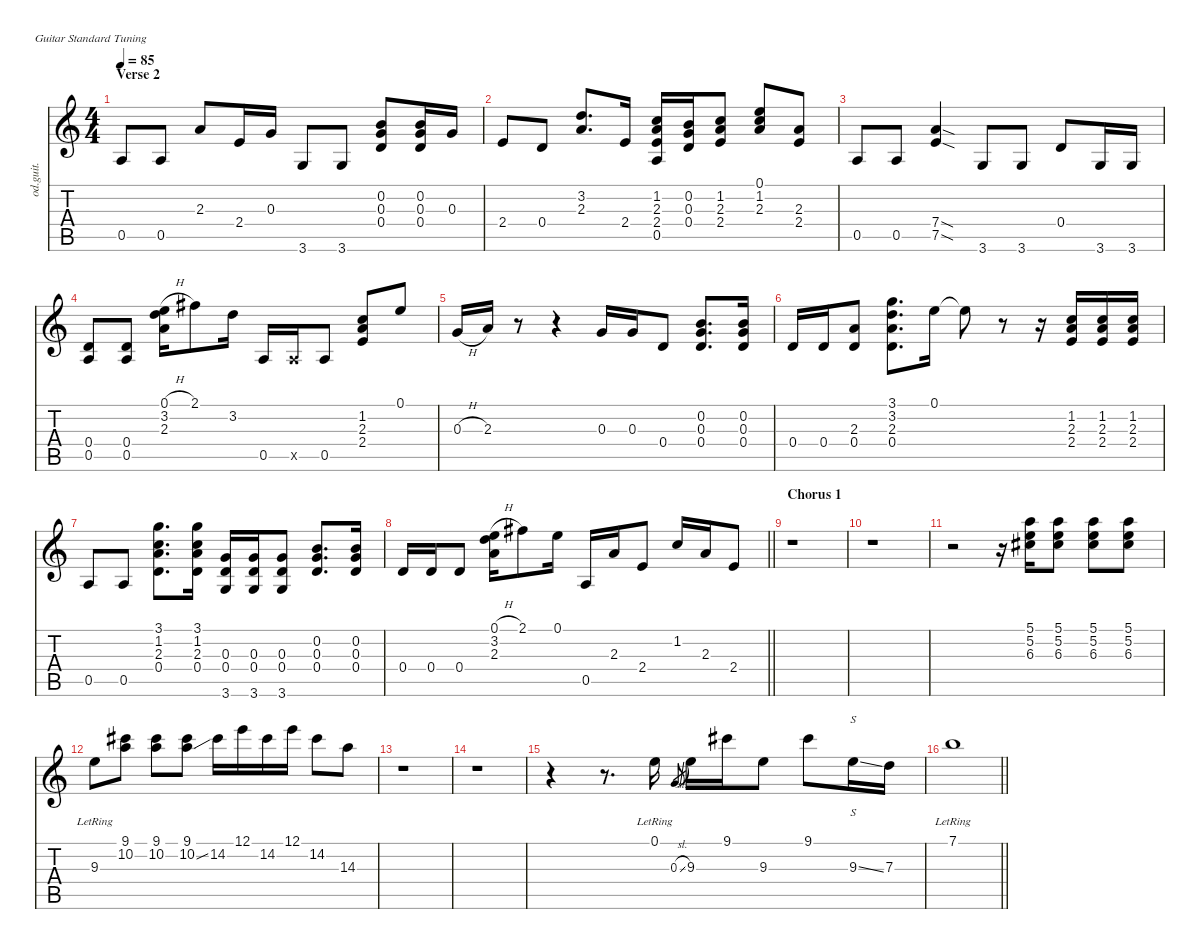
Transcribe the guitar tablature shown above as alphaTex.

\defaultSystemsLayout 4
\hideDynamics
\bracketExtendMode nobrackets
\otherSystemsTrackNameOrientation horizontal
\track ("Lead Guitar" "od.guit.") {defaultSystemsLayout 8 instrument overdrivenguitar}
\staff {score tabs}
\tuning (E4 B3 G3 D3 A2 E2)
\ts (4 4)
\section ("" "Verse 2")
\tempo 85
\clef g2
\ks c
0.5.8{dy f} 0.5.8 2.3.8 2.4.16 0.3.16 3.6.8 3.6.8 (0.2 0.3 0.4).8 (0.2 0.3 0.4).16 0.3.16 |
2.4.8 0.4.8 (3.2 2.3).8{d} 2.4.16 (1.2 2.3 2.4 0.5).16 (0.2 0.3 0.4).16 (1.2 2.3 2.4).8 (0.1 1.2 2.3).8 (2.3 2.4).8 |
0.5.8 0.5.8 (7.4{sod} 7.5{sod}).4 3.6.8 3.6.8 0.4.8 3.6.16 3.6.16 |
(0.4 0.5).8 (0.4 0.5).8 (0.1{h} 3.2 2.3).16 2.1{acc #}.8 3.2.16 0.5.16 0.5{x}.16 0.5.8 (1.2 2.3 2.4).8 0.1.8 |
0.3{h}.16 2.3.16 r.8 r.4 0.3.16 0.3.16 0.4.8 (0.2 0.3 0.4).8{d} (0.2 0.3 0.4).16 |
0.4.16 0.4.16 (2.3 0.4).8 (3.1 3.2 2.3 0.4).8{d} 0.1.16 0.1{t}.8 r.8 r.16 (1.2 2.3 2.4).16 (1.2 2.3 2.4).16 (1.2 2.3 2.4).16 |
0.5.8 0.5.8 (3.1 1.2 2.3 0.4).8{d} (3.1 1.2 2.3 0.4).16 (0.3 0.4 3.6).16 (0.3 0.4 3.6).16 (0.3 0.4 3.6).8 (0.2 0.3 0.4).8{d} (0.2 0.3 0.4).16 |
\barLineRight lightlight
0.4.16 0.4.16 0.4.8 (0.1{h} 3.2 2.3).16 2.1{acc #}.8 0.1.16 0.5.16 2.3.16 2.4.8 1.2.16 2.3.16 2.4.8 |
\section ("" "Chorus 1")
r.1 |
r.1 |
r.2 r.16 (5.1 5.2 6.3{acc #}).16 (5.1 5.2 6.3{acc #}).8 (5.1 5.2 6.3{acc #}).8 (5.1 5.2 6.3{acc #}).8 |
9.3{lr}.8 (9.1{acc #} 10.2).8 (9.1{acc #} 10.2).8 (9.1{acc #} 10.2{ss}).8 14.2{acc #}.16 12.1.16 14.2{acc #}.16 12.1.16 14.2{acc #}.8 14.3.8 |
r.1 |
r.1 |
r.4 r.8{d} 0.1{lr}.16 0.3{sl}.8{gr dy mf} 9.3.16{dy f} 9.1{acc #}.16 9.3.8 9.1{acc #}.8 9.3{ss}.16{s} 7.3.16 |
\barLineRight lightlight
7.1{lr}.1
